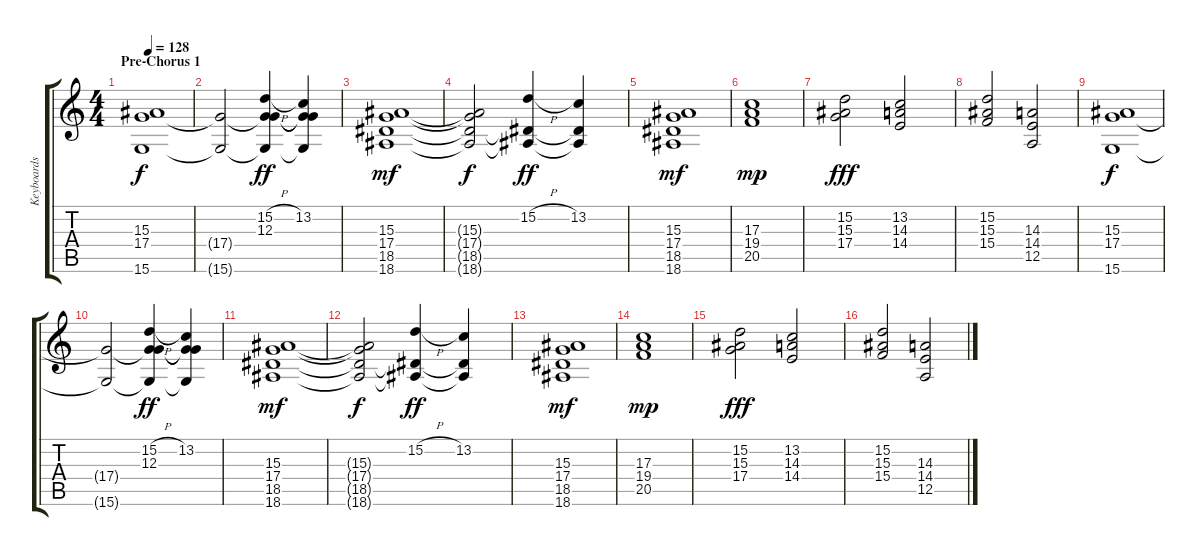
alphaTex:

\track ("Keyboards" "Keyboards") {instrument stringensemble1}
\staff {score tabs}
\tuning (E4 B3 G3 D3 A2 E2) {hide}
\ts (4 4)
\section ("" "Pre-Chorus 1")
\tempo 128
\clef g2
\ks c
(15.3 17.4 15.6).1{dy f volume 12 instrument choiraahs} |
(17.4{t} 15.6{t}).2 (15.2{h} 12.3 17.4{t} 15.6{t}).4{dy ff} (13.2 12.3{t} 17.4{t} 15.6{t}).4 |
(15.3 17.4 18.5 18.6).1{dy mf} |
(15.3{t} 17.4{t} 18.5{t} 18.6{t}).2{dy f} (15.2{h} 18.5{t} 18.6{t}).4{dy ff} (13.2 18.5{t} 18.6{t}).4 |
(15.3 17.4 18.5 18.6).1{dy mf} |
(17.3 19.4 20.5).1{dy mp} |
(15.2 15.3 17.4).2{dy fff} (13.2 14.3 14.4).2 |
(15.2 15.3 15.4).2 (14.3 14.4 12.5).2 |
(15.3 17.4 15.6).1{dy f} |
(17.4{t} 15.6{t}).2 (15.2{h} 12.3 17.4{t} 15.6{t}).4{dy ff} (13.2 12.3{t} 17.4{t} 15.6{t}).4 |
(15.3 17.4 18.5 18.6).1{dy mf} |
(15.3{t} 17.4{t} 18.5{t} 18.6{t}).2{dy f} (15.2{h} 18.5{t} 18.6{t}).4{dy ff} (13.2 18.5{t} 18.6{t}).4 |
(15.3 17.4 18.5 18.6).1{dy mf} |
(17.3 19.4 20.5).1{dy mp} |
(15.2 15.3 17.4).2{dy fff} (13.2 14.3 14.4).2 |
(15.2 15.3 15.4).2 (14.3 14.4 12.5).2
